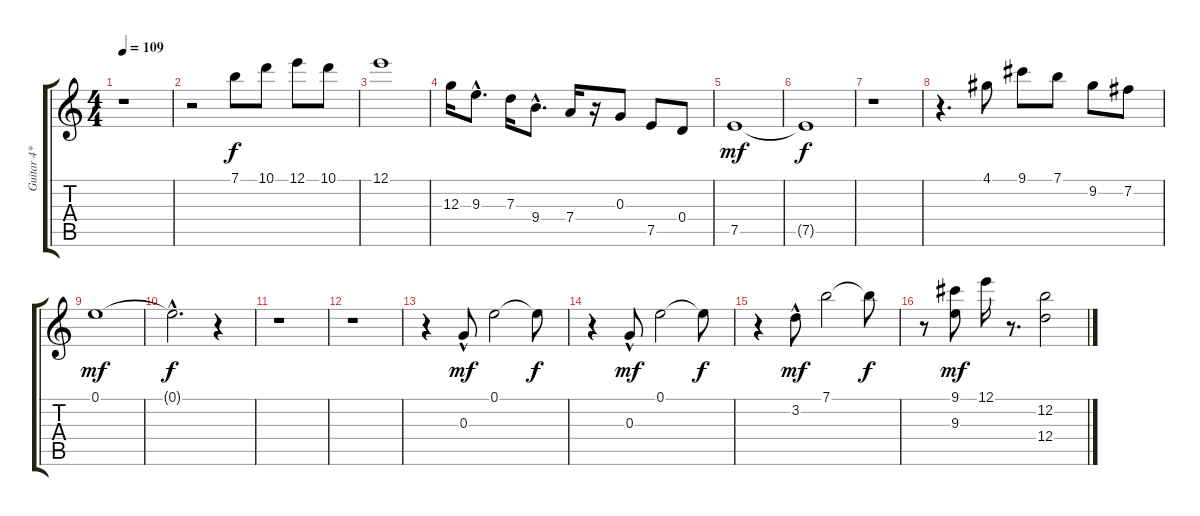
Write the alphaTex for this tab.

\track ("Guitar 4*" "Guitar 4*") {instrument distortionguitar}
\staff {score tabs}
\tuning (E4 B3 G3 D3 A2 E2) {hide}
\ts (4 4)
\tempo 109
\clef g2
\ks c
r.1{dy f} |
r.2 7.1.8 10.1.8 12.1.8 10.1.8 |
12.1.1 |
12.3.16 9.3{hac}.8{d} 7.3.16 9.4{hac}.8{d} 7.4.16 r.16 0.3.8 7.5.8 0.4.8 |
7.5.1{dy mf} |
7.5{t}.1{dy f} |
r.1 |
r.4{d} 4.1.8 9.1.8 7.1.8 9.2.8 7.2.8 |
0.1.1{dy mf} |
0.1{hac t}.2{d dy f} r.4 |
r.1 |
r.1 |
r.4 0.3{hac}.8{dy mf} 0.1.2 0.1{t}.8{dy f} |
r.4 0.3{hac}.8{dy mf} 0.1.2 0.1{t}.8{dy f} |
r.4 3.2{hac}.8{dy mf} 7.1.2 7.1{t}.8{dy f} |
r.8 (9.1 9.3).8{dy mf} 12.1.16 r.8{d} (12.2 12.4).2
